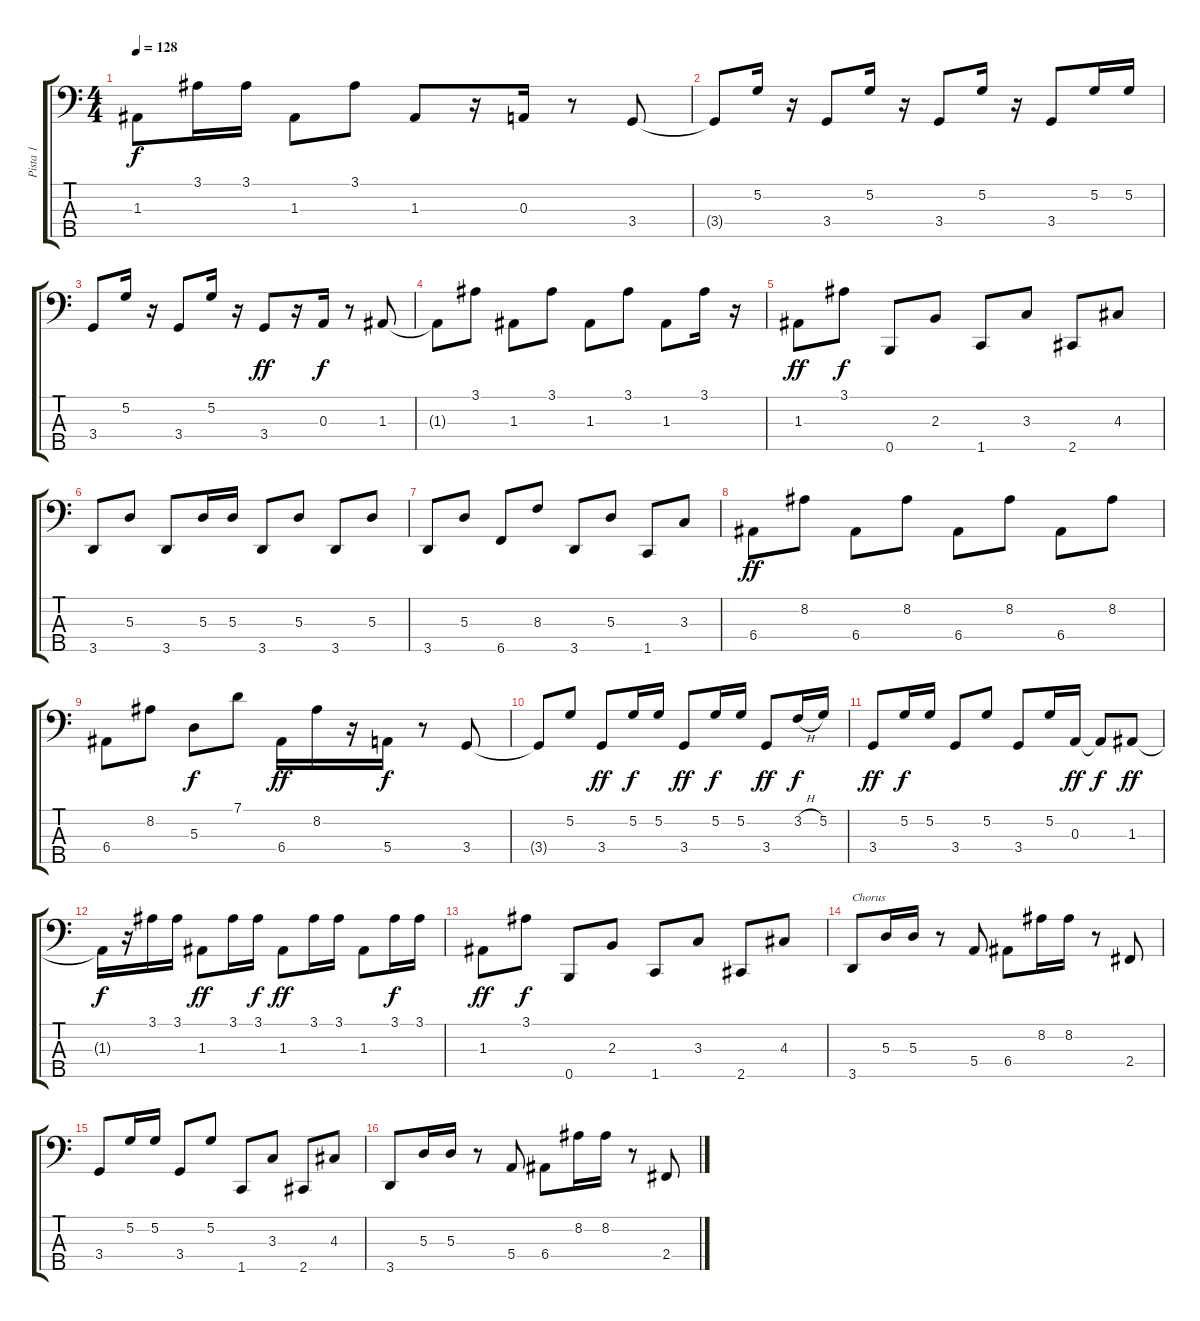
\track ("Pista 1" "Pista 1") {instrument electricbassfinger}
\staff {score tabs}
\tuning (G2 D2 A1 E1 B0) {hide}
\ts (4 4)
\tempo 128
\clef f4
\ks c
1.3.8{dy f} 3.1.16 3.1.16 1.3.8 3.1.8 1.3.8 r.16 0.3.16 r.8 3.4.8 |
3.4{t}.8 5.2.16 r.16 3.4.8 5.2.16 r.16 3.4.8 5.2.16 r.16 3.4.8 5.2.16 5.2.16 |
3.4.8 5.2.16 r.16 3.4.8 5.2.16 r.16 3.4.8{dy ff} r.16 0.3.16{dy f} r.8 1.3.8 |
1.3{t}.8 3.1.8 1.3.8 3.1.8 1.3.8 3.1.8 1.3.8 3.1.16 r.16 |
1.3.8{dy ff} 3.1.8{dy f} 0.5.8 2.3.8 1.5.8 3.3.8 2.5.8 4.3.8 |
3.5.8 5.3.8 3.5.8 5.3.16 5.3.16 3.5.8 5.3.8 3.5.8 5.3.8 |
3.5.8 5.3.8 6.5.8 8.3.8 3.5.8 5.3.8 1.5.8 3.3.8 |
6.4.8{dy ff} 8.2.8 6.4.8 8.2.8 6.4.8 8.2.8 6.4.8 8.2.8 |
6.4.8 8.2.8 5.3.8{dy f} 7.1.8 6.4.16{dy ff} 8.2.16 r.16 5.4.16{dy f} r.8 3.4.8 |
3.4{t}.8 5.2.8 3.4.8{dy ff} 5.2.16{dy f} 5.2.16 3.4.8{dy ff} 5.2.16{dy f} 5.2.16 3.4.8{dy ff} 3.2{h}.16{dy f} 5.2.16 |
3.4.8{dy ff} 5.2.16{dy f} 5.2.16 3.4.8 5.2.8 3.4.8 5.2.16 0.3.16{dy ff} 0.3{t}.8{dy f} 1.3.8{dy ff} |
1.3{t}.16{dy f} r.16 3.1.16 3.1.16 1.3.8{dy ff} 3.1.16 3.1.16{dy f} 1.3.8{dy ff} 3.1.16 3.1.16 1.3.8 3.1.16{dy f} 3.1.16 |
1.3.8{dy ff} 3.1.8{dy f} 0.5.8 2.3.8 1.5.8 3.3.8 2.5.8 4.3.8 |
3.5.8{txt "Chorus"} 5.3.16 5.3.16 r.8 5.4.8 6.4.8 8.2.16 8.2.16 r.8 2.4.8 |
3.4.8 5.2.16 5.2.16 3.4.8 5.2.8 1.5.8 3.3.8 2.5.8 4.3.8 |
3.5.8 5.3.16 5.3.16 r.8 5.4.8 6.4.8 8.2.16 8.2.16 r.8 2.4.8
